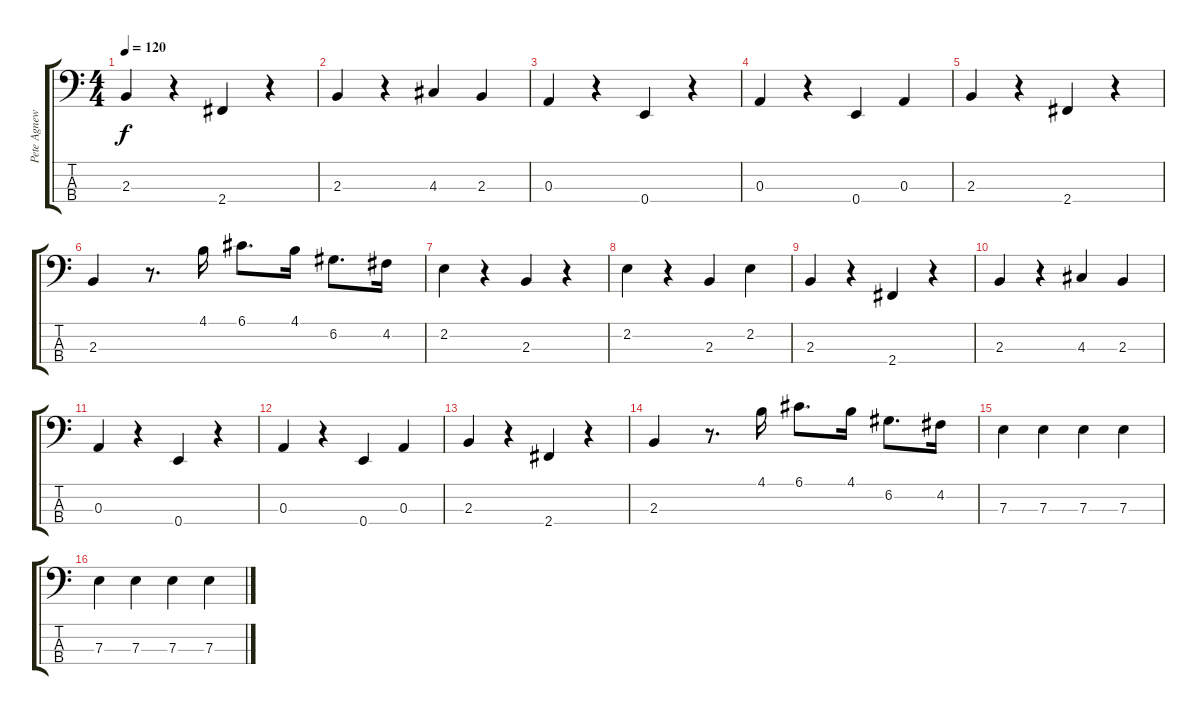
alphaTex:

\track ("Pete Agnew (bass)" "Pete Agnew") {instrument electricbasspick}
\staff {score tabs}
\tuning (G2 D2 A1 E1) {hide}
\ts (4 4)
\tempo 120
\clef f4
\ks c
2.3.4{dy f} r.4 2.4.4 r.4 |
2.3.4 r.4 4.3.4 2.3.4 |
0.3.4 r.4 0.4.4 r.4 |
0.3.4 r.4 0.4.4 0.3.4 |
2.3.4 r.4 2.4.4 r.4 |
2.3.4 r.8{d} 4.1.16 6.1.8{d} 4.1.16 6.2.8{d} 4.2.16 |
2.2.4 r.4 2.3.4 r.4 |
2.2.4 r.4 2.3.4 2.2.4 |
2.3.4 r.4 2.4.4 r.4 |
2.3.4 r.4 4.3.4 2.3.4 |
0.3.4 r.4 0.4.4 r.4 |
0.3.4 r.4 0.4.4 0.3.4 |
2.3.4 r.4 2.4.4 r.4 |
2.3.4 r.8{d} 4.1.16 6.1.8{d} 4.1.16 6.2.8{d} 4.2.16 |
7.3.4 7.3.4 7.3.4 7.3.4 |
7.3.4 7.3.4 7.3.4 7.3.4
